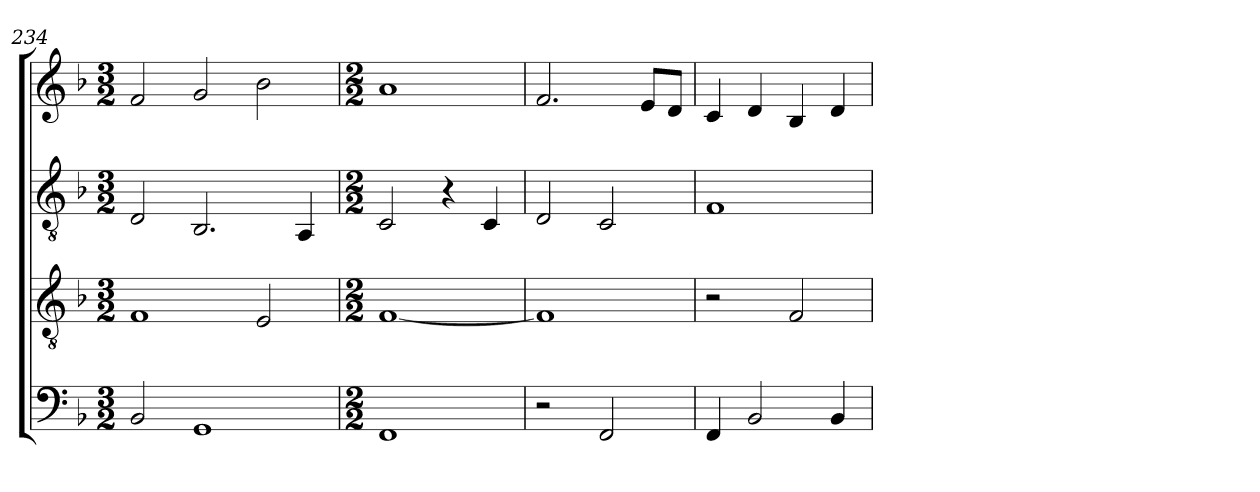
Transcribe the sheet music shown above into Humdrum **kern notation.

**kern	**kern	**kern	**kern
*part4	*part3	*part2	*part1
*staff4	*staff3	*staff2	*staff1
*clefF4	*clefGv2	*clefGv2	*clefG2
*k[b-]	*k[b-]	*k[b-]	*k[b-]
*M3/2	*M3/2	*M3/2	*M3/2
=234	=234	=234	=234
2BB-/	1F/	2D/	2f/
1GG/	.	2.BB-/	2g/
.	2E/	.	2b-\
.	.	4AA/	.
=235	=235	=235	=235
*M2/2	*M2/2	*M2/2	*M2/2
1FF/	[1F/	2C/	1a/
.	.	4r	.
.	.	4C/	.
=236	=236	=236	=236
2r	1F/]	2D/	2.f/
2FF/	.	2C/	.
.	.	.	8e/L
.	.	.	8d/J
=237	=237	=237	=237
4FF/	2r	1F/	4c/
2BB-/	.	.	4d/
.	2F/	.	4B-/
4BB-/	.	.	4d/
=	=	=	=
*-	*-	*-	*-
